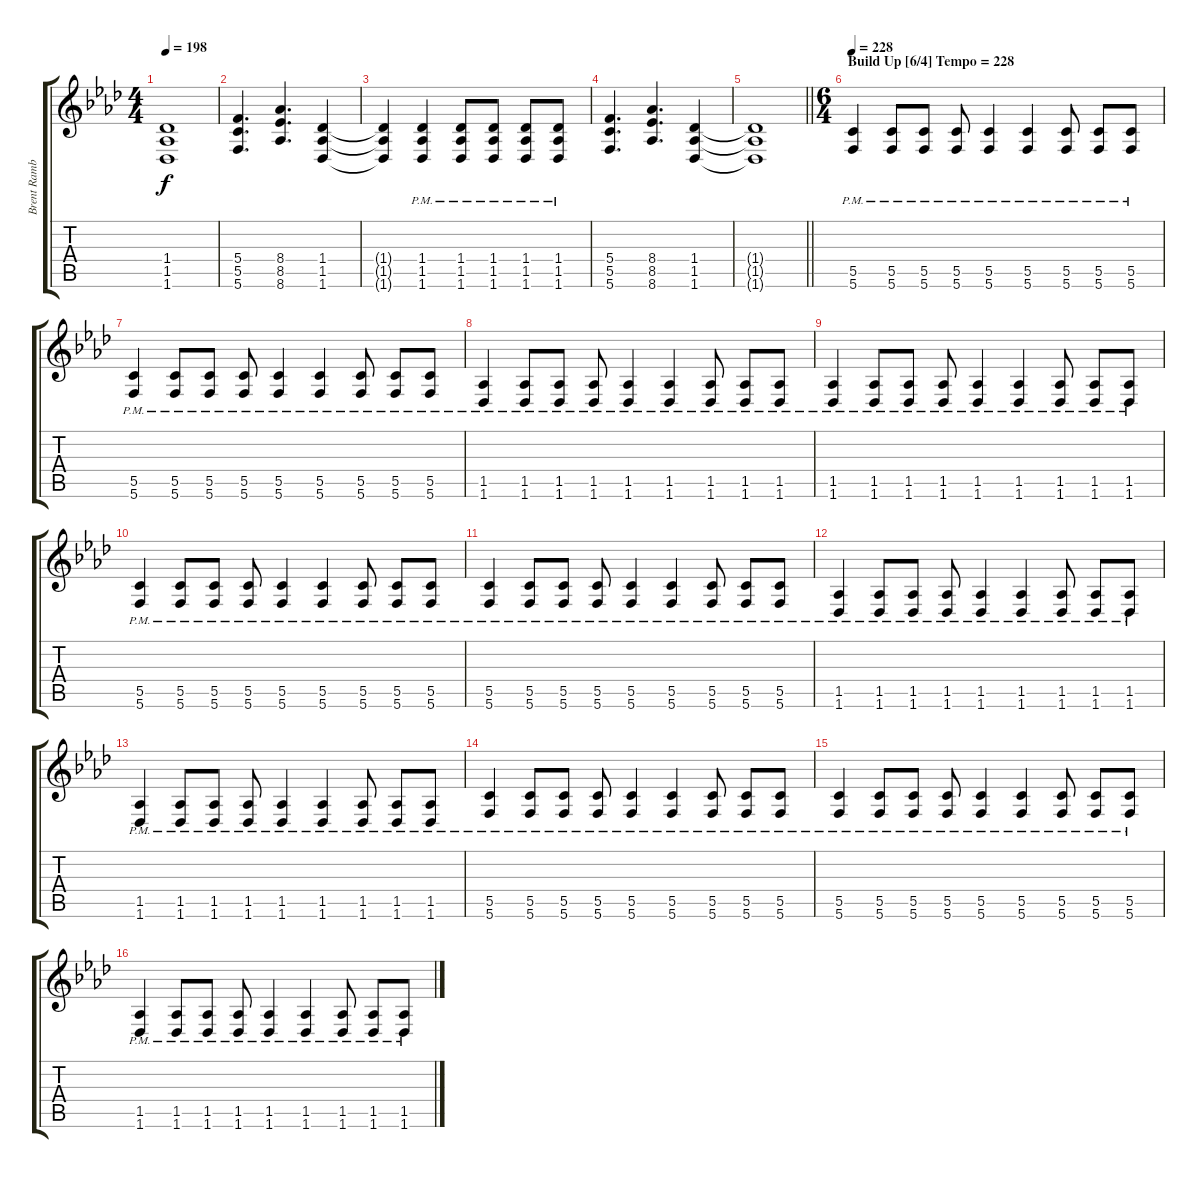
\track ("Brent Rambler [Guitar]" "Brent Ramb") {instrument distortionguitar}
\staff {score tabs}
\tuning (D4 A3 F3 C3 G2 C2) {hide}
\ts (4 4)
\tempo 198
\clef g2
\ks fminor
(1.4{t} 1.5{t} 1.6{t}).1{dy f} |
(5.4 5.5 5.6).4{d} (8.4 8.5 8.6).4{d} (1.4 1.5 1.6).4 |
(1.4{t} 1.5{t} 1.6{t}).4 (1.4{pm} 1.5{pm} 1.6{pm}).4 (1.4{pm} 1.5{pm} 1.6{pm}).8 (1.4{pm} 1.5{pm} 1.6{pm}).8 (1.4{pm} 1.5{pm} 1.6{pm}).8 (1.4{pm} 1.5{pm} 1.6{pm}).8 |
(5.4 5.5 5.6).4{d} (8.4 8.5 8.6).4{d} (1.4 1.5 1.6).4 |
\barLineRight lightlight
(1.4{t} 1.5{t} 1.6{t}).1 |
\ts (6 4)
\section ("" "Build Up [6/4] Tempo = 228")
\tempo 228
(5.5{pm} 5.6{pm}).4 (5.5{pm} 5.6{pm}).8 (5.5{pm} 5.6{pm}).8 (5.5{pm} 5.6{pm}).8 (5.5{pm} 5.6{pm}).4 (5.5{pm} 5.6{pm}).4 (5.5{pm} 5.6{pm}).8 (5.5{pm} 5.6{pm}).8 (5.5{pm} 5.6{pm}).8 |
(5.5{pm} 5.6{pm}).4 (5.5{pm} 5.6{pm}).8 (5.5{pm} 5.6{pm}).8 (5.5{pm} 5.6{pm}).8 (5.5{pm} 5.6{pm}).4 (5.5{pm} 5.6{pm}).4 (5.5{pm} 5.6{pm}).8 (5.5{pm} 5.6{pm}).8 (5.5{pm} 5.6{pm}).8 |
(1.5{pm} 1.6{pm}).4 (1.5{pm} 1.6{pm}).8 (1.5{pm} 1.6{pm}).8 (1.5{pm} 1.6{pm}).8 (1.5{pm} 1.6{pm}).4 (1.5{pm} 1.6{pm}).4 (1.5{pm} 1.6{pm}).8 (1.5{pm} 1.6{pm}).8 (1.5{pm} 1.6{pm}).8 |
(1.5{pm} 1.6{pm}).4 (1.5{pm} 1.6{pm}).8 (1.5{pm} 1.6{pm}).8 (1.5{pm} 1.6{pm}).8 (1.5{pm} 1.6{pm}).4 (1.5{pm} 1.6{pm}).4 (1.5{pm} 1.6{pm}).8 (1.5{pm} 1.6{pm}).8 (1.5{pm} 1.6{pm}).8 |
(5.5{pm} 5.6{pm}).4 (5.5{pm} 5.6{pm}).8 (5.5{pm} 5.6{pm}).8 (5.5{pm} 5.6{pm}).8 (5.5{pm} 5.6{pm}).4 (5.5{pm} 5.6{pm}).4 (5.5{pm} 5.6{pm}).8 (5.5{pm} 5.6{pm}).8 (5.5{pm} 5.6{pm}).8 |
(5.5{pm} 5.6{pm}).4 (5.5{pm} 5.6{pm}).8 (5.5{pm} 5.6{pm}).8 (5.5{pm} 5.6{pm}).8 (5.5{pm} 5.6{pm}).4 (5.5{pm} 5.6{pm}).4 (5.5{pm} 5.6{pm}).8 (5.5{pm} 5.6{pm}).8 (5.5{pm} 5.6{pm}).8 |
(1.5{pm} 1.6{pm}).4 (1.5{pm} 1.6{pm}).8 (1.5{pm} 1.6{pm}).8 (1.5{pm} 1.6{pm}).8 (1.5{pm} 1.6{pm}).4 (1.5{pm} 1.6{pm}).4 (1.5{pm} 1.6{pm}).8 (1.5{pm} 1.6{pm}).8 (1.5{pm} 1.6{pm}).8 |
(1.5{pm} 1.6{pm}).4 (1.5{pm} 1.6{pm}).8 (1.5{pm} 1.6{pm}).8 (1.5{pm} 1.6{pm}).8 (1.5{pm} 1.6{pm}).4 (1.5{pm} 1.6{pm}).4 (1.5{pm} 1.6{pm}).8 (1.5{pm} 1.6{pm}).8 (1.5{pm} 1.6{pm}).8 |
(5.5{pm} 5.6{pm}).4 (5.5{pm} 5.6{pm}).8 (5.5{pm} 5.6{pm}).8 (5.5{pm} 5.6{pm}).8 (5.5{pm} 5.6{pm}).4 (5.5{pm} 5.6{pm}).4 (5.5{pm} 5.6{pm}).8 (5.5{pm} 5.6{pm}).8 (5.5{pm} 5.6{pm}).8 |
(5.5{pm} 5.6{pm}).4 (5.5{pm} 5.6{pm}).8 (5.5{pm} 5.6{pm}).8 (5.5{pm} 5.6{pm}).8 (5.5{pm} 5.6{pm}).4 (5.5{pm} 5.6{pm}).4 (5.5{pm} 5.6{pm}).8 (5.5{pm} 5.6{pm}).8 (5.5{pm} 5.6{pm}).8 |
(1.5{pm} 1.6{pm}).4 (1.5{pm} 1.6{pm}).8 (1.5{pm} 1.6{pm}).8 (1.5{pm} 1.6{pm}).8 (1.5{pm} 1.6{pm}).4 (1.5{pm} 1.6{pm}).4 (1.5{pm} 1.6{pm}).8 (1.5{pm} 1.6{pm}).8 (1.5{pm} 1.6{pm}).8
